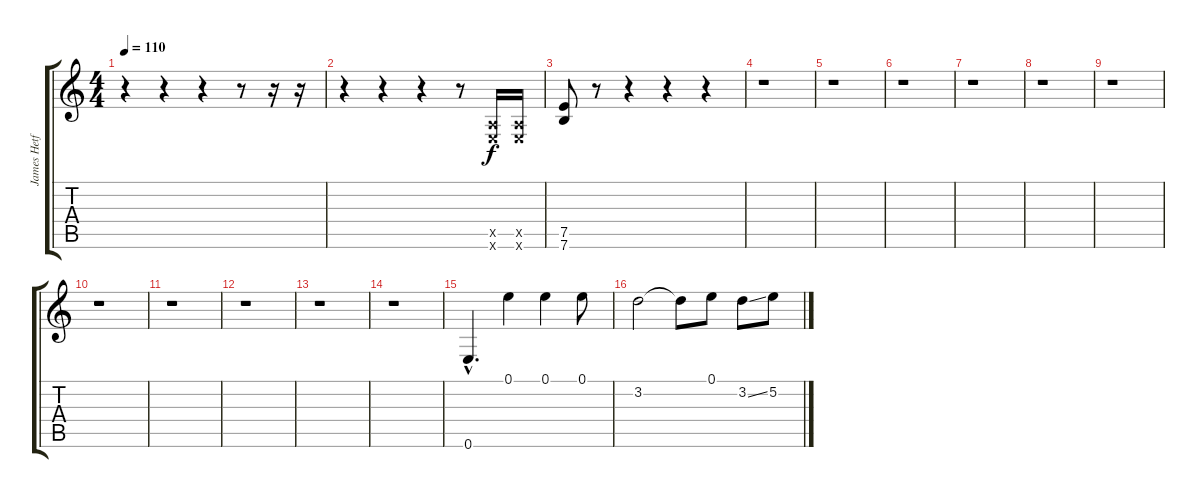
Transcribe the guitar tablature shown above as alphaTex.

\track ("James Hetfield" "James Hetf") {instrument distortionguitar}
\staff {score tabs}
\tuning (E4 B3 G3 D3 A2 E2) {hide}
\ts (4 4)
\tempo 110
\clef g2
\ks c
r.4{dy f} r.4 r.4 r.8 r.16 r.16 |
r.4 r.4 r.4 r.8 (0.5{x} 0.6{x}).16 (0.5{x} 0.6{x}).16 |
(7.5 7.6).8 r.8 r.4 r.4 r.4 |
r.1 |
r.1 |
r.1 |
r.1 |
r.1 |
r.1 |
r.1 |
r.1 |
r.1 |
r.1 |
r.1 |
0.6{hac}.4{d} 0.1.4 0.1.4 0.1.8 |
3.2.2 3.2{t}.8 0.1.8 3.2{ss}.8 5.2.8
